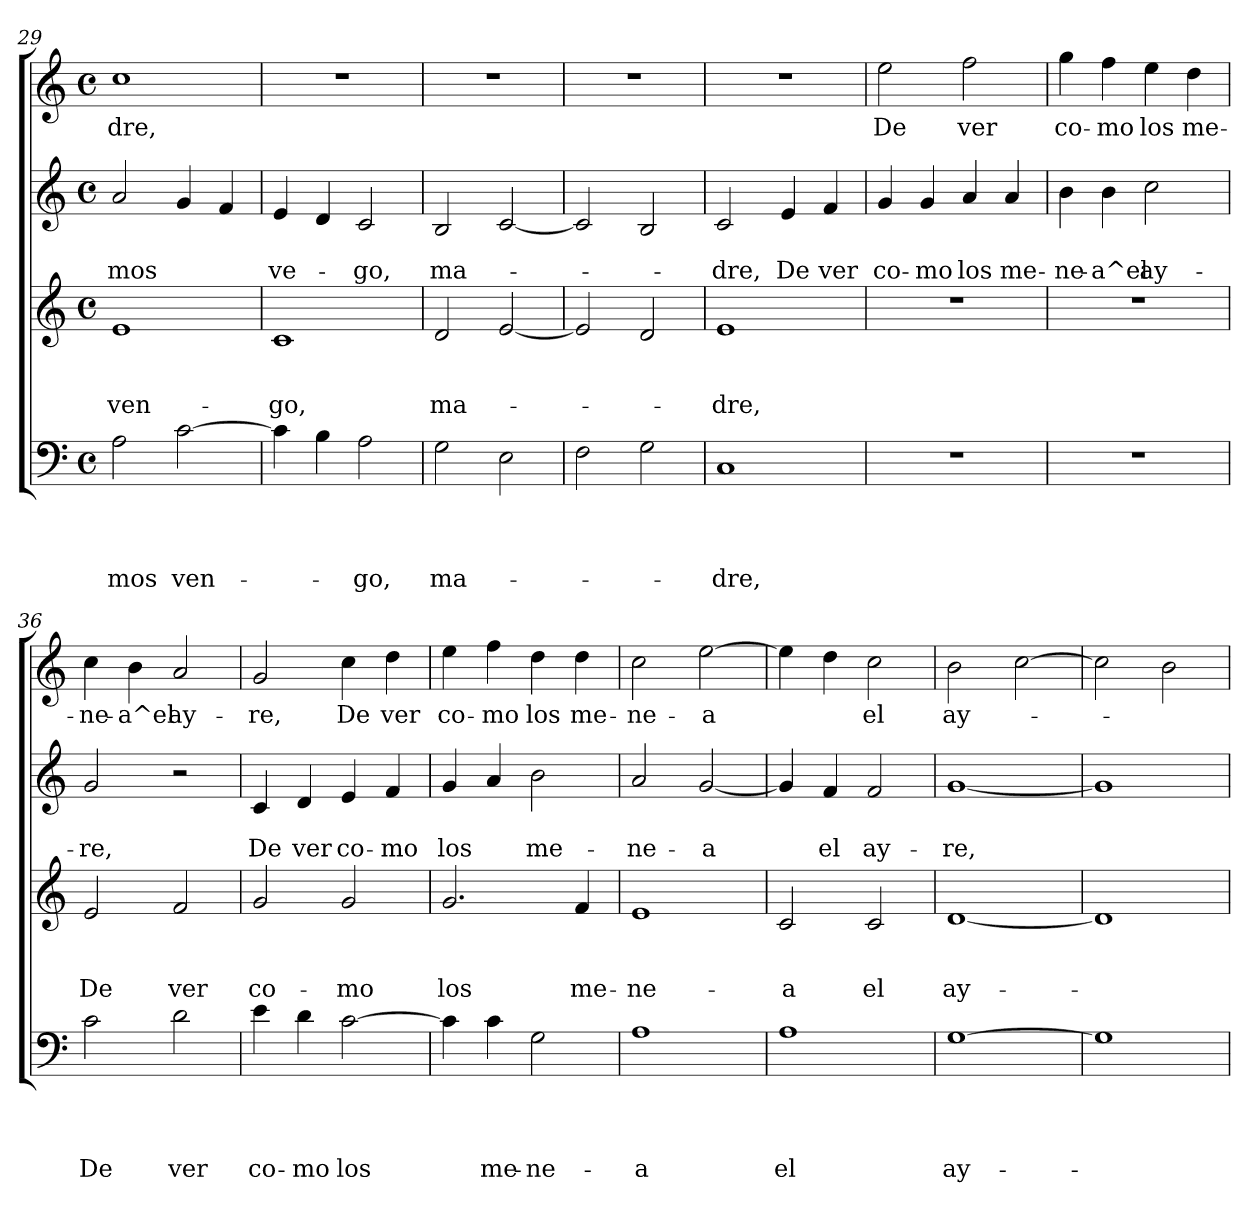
**kern	**text	**text	**text	**text	**kern	**text	**text	**text	**kern	**text	**text	**kern	**text
*part4	*part4	*part4	*part4	*part4	*part3	*part3	*part3	*part3	*part2	*part2	*part2	*part1	*part1
*staff4	*staff4	*staff4	*staff4	*staff4	*staff3	*staff3	*staff3	*staff3	*staff2	*staff2	*staff2	*staff1	*staff1
*clefF4	*	*	*	*	*clefG2	*	*	*	*clefG2	*	*	*clefG2	*
*k[]	*	*	*	*	*k[]	*	*	*	*k[]	*	*	*k[]	*
*C:	*	*	*	*	*C:	*	*	*	*C:	*	*	*C:	*
*M4/4	*	*	*	*	*M4/4	*	*	*	*M4/4	*	*	*M4/4	*
*met(c)	*	*	*	*	*met(c)	*	*	*	*met(c)	*	*	*met(c)	*
=29	=29	=29	=29	=29	=29	=29	=29	=29	=29	=29	=29	=29	=29
!	!	!	!	!LO:LY:b	!	!	!	!LO:LY:b	!	!	!LO:LY:b	!	!LO:LY:b
2A\	.	.	.	-mos	1e	.	.	ven-	2a/	.	-mos	1cc	-dre,
!	!	!	!	!LO:LY:b	!	!	!	!	!	!	!	!	!
[>2c\	.	.	.	ven-	.	.	.	.	4g/	.	.	.	.
.	.	.	.	.	.	.	.	.	4f/	.	.	.	.
=30	=30	=30	=30	=30	=30	=30	=30	=30	=30	=30	=30	=30	=30
!	!	!	!	!	!	!	!	!LO:LY:b	!	!	!LO:LY:b	!	!
4c\]	.	.	.	.	1c	.	.	-go,	4e/	.	ve-	1r	.
4B\	.	.	.	.	.	.	.	.	4d/	.	.	.	.
!	!	!	!	!LO:LY:b	!	!	!	!	!	!	!LO:LY:b	!	!
2A\	.	.	.	-go,	.	.	.	.	2c/	.	-go,	.	.
=31	=31	=31	=31	=31	=31	=31	=31	=31	=31	=31	=31	=31	=31
!	!	!	!	!LO:LY:b	!	!	!	!LO:LY:b	!	!	!LO:LY:b	!	!
2G\	.	.	.	ma-	2d/	.	.	ma-	2B/	.	ma-	1r	.
2E\	.	.	.	.	[<2e/	.	.	.	[<2c/	.	.	.	.
!!LO:LB:g=z
=32	=32	=32	=32	=32	=32	=32	=32	=32	=32	=32	=32	=32	=32
2F\	.	.	.	.	2e/]	.	.	.	2c/]	.	.	1r	.
2G\	.	.	.	.	2d/	.	.	.	2B/	.	.	.	.
=33	=33	=33	=33	=33	=33	=33	=33	=33	=33	=33	=33	=33	=33
!	!	!	!	!LO:LY:b	!	!	!	!LO:LY:b	!	!	!LO:LY:b	!	!
1C	.	.	.	-dre,	1e	.	.	-dre,	2c/	.	-dre,	1r	.
!	!	!	!	!	!	!	!	!	!	!	!LO:LY:b	!	!
.	.	.	.	.	.	.	.	.	4e/	.	De	.	.
!	!	!	!	!	!	!	!	!	!	!	!LO:LY:b	!	!
.	.	.	.	.	.	.	.	.	4f/	.	ver	.	.
=34	=34	=34	=34	=34	=34	=34	=34	=34	=34	=34	=34	=34	=34
!	!	!	!	!	!	!	!	!	!	!	!LO:LY:b	!	!LO:LY:b
1r	.	.	.	.	1r	.	.	.	4g/	.	co-	2ee\	De
!	!	!	!	!	!	!	!	!	!	!	!LO:LY:b	!	!
.	.	.	.	.	.	.	.	.	4g/	.	-mo	.	.
!	!	!	!	!	!	!	!	!	!	!	!LO:LY:b	!	!LO:LY:b
.	.	.	.	.	.	.	.	.	4a/	.	los	2ff\	ver
!	!	!	!	!	!	!	!	!	!	!	!LO:LY:b	!	!
.	.	.	.	.	.	.	.	.	4a/	.	me-	.	.
=35	=35	=35	=35	=35	=35	=35	=35	=35	=35	=35	=35	=35	=35
!	!	!	!	!	!	!	!	!	!	!	!LO:LY:b	!	!LO:LY:b
1r	.	.	.	.	1r	.	.	.	4b\	.	-ne-	4gg\	co-
!	!	!	!	!	!	!	!	!	!	!	!LO:LY:b	!	!LO:LY:b
.	.	.	.	.	.	.	.	.	4b\	.	-a^el	4ff\	-mo
!	!	!	!	!	!	!	!	!	!	!	!LO:LY:b	!	!LO:LY:b
.	.	.	.	.	.	.	.	.	2cc\	.	ay-	4ee\	los
!	!	!	!	!	!	!	!	!	!	!	!	!	!LO:LY:b
.	.	.	.	.	.	.	.	.	.	.	.	4dd\	me-
=36	=36	=36	=36	=36	=36	=36	=36	=36	=36	=36	=36	=36	=36
!	!	!	!	!LO:LY:b	!	!	!	!LO:LY:b	!	!	!LO:LY:b	!	!LO:LY:b
2c\	.	.	.	De	2e/	.	.	De	2g/	.	-re,	4cc\	-ne-
!	!	!	!	!	!	!	!	!	!	!	!	!	!LO:LY:b
.	.	.	.	.	.	.	.	.	.	.	.	4b\	-a^el
!	!	!	!	!LO:LY:b	!	!	!	!LO:LY:b	!	!	!	!	!LO:LY:b
2d\	.	.	.	ver	2f/	.	.	ver	2r	.	.	2a/	ay-
=37	=37	=37	=37	=37	=37	=37	=37	=37	=37	=37	=37	=37	=37
!	!	!	!	!LO:LY:b	!	!	!	!LO:LY:b	!	!	!LO:LY:b	!	!LO:LY:b
4e\	.	.	.	co-	2g/	.	.	co-	4c/	.	De	2g/	-re,
!	!	!	!	!LO:LY:b	!	!	!	!	!	!	!LO:LY:b	!	!
4d\	.	.	.	-mo	.	.	.	.	4d/	.	ver	.	.
!	!	!	!	!LO:LY:b	!	!	!	!LO:LY:b	!	!	!LO:LY:b	!	!LO:LY:b
[>2c\	.	.	.	los	2g/	.	.	-mo	4e/	.	co-	4cc\	De
!	!	!	!	!	!	!	!	!	!	!	!LO:LY:b	!	!LO:LY:b
.	.	.	.	.	.	.	.	.	4f/	.	-mo	4dd\	ver
=38	=38	=38	=38	=38	=38	=38	=38	=38	=38	=38	=38	=38	=38
!	!	!	!	!	!	!	!	!LO:LY:b	!	!	!LO:LY:b	!	!LO:LY:b
4c\]	.	.	.	.	2.g/	.	.	los	4g/	.	los	4ee\	co-
!	!	!	!	!LO:LY:b	!	!	!	!	!	!	!	!	!LO:LY:b
4c\	.	.	.	me-	.	.	.	.	4a/	.	.	4ff\	-mo
!	!	!	!	!LO:LY:b	!	!	!	!	!	!	!LO:LY:b	!	!LO:LY:b
2G\	.	.	.	-ne-	.	.	.	.	2b\	.	me-	4dd\	los
!	!	!	!	!	!	!	!	!LO:LY:b	!	!	!	!	!LO:LY:b
.	.	.	.	.	4f/	.	.	me-	.	.	.	4dd\	me-
=39	=39	=39	=39	=39	=39	=39	=39	=39	=39	=39	=39	=39	=39
!	!	!	!	!LO:LY:b	!	!	!	!LO:LY:b	!	!	!LO:LY:b	!	!LO:LY:b
1A	.	.	.	-a	1e	.	.	-ne-	2a/	.	-ne-	2cc\	-ne-
!	!	!	!	!	!	!	!	!	!	!	!LO:LY:b	!	!LO:LY:b
.	.	.	.	.	.	.	.	.	[<2g/	.	-a	[<2ee\	-a
!!LO:PB:g=z
=40	=40	=40	=40	=40	=40	=40	=40	=40	=40	=40	=40	=40	=40
!	!	!	!	!LO:LY:b	!	!	!	!LO:LY:b	!	!	!	!	!
1A	.	.	.	el	2c/	.	.	-a	4g/]	.	.	4ee\]	.
!	!	!	!	!	!	!	!	!	!	!	!LO:LY:b	!	!
.	.	.	.	.	.	.	.	.	4f/	.	el	4dd\	.
!	!	!	!	!	!	!	!	!LO:LY:b	!	!	!LO:LY:b	!	!LO:LY:b
.	.	.	.	.	2c/	.	.	el	2f/	.	ay-	2cc\	el
=41	=41	=41	=41	=41	=41	=41	=41	=41	=41	=41	=41	=41	=41
!	!	!	!	!LO:LY:b	!	!	!	!LO:LY:b	!	!	!LO:LY:b	!	!LO:LY:b
[>1G	.	.	.	ay-	[<1d	.	.	ay-	[<1g	.	-re,	2b\	ay-
.	.	.	.	.	.	.	.	.	.	.	.	[>2cc\	.
=42	=42	=42	=42	=42	=42	=42	=42	=42	=42	=42	=42	=42	=42
1G]	.	.	.	.	1d]	.	.	.	1g]	.	.	2cc\]	.
.	.	.	.	.	.	.	.	.	.	.	.	2b\	.
=	=	=	=	=	=	=	=	=	=	=	=	=	=
*-	*-	*-	*-	*-	*-	*-	*-	*-	*-	*-	*-	*-	*-
